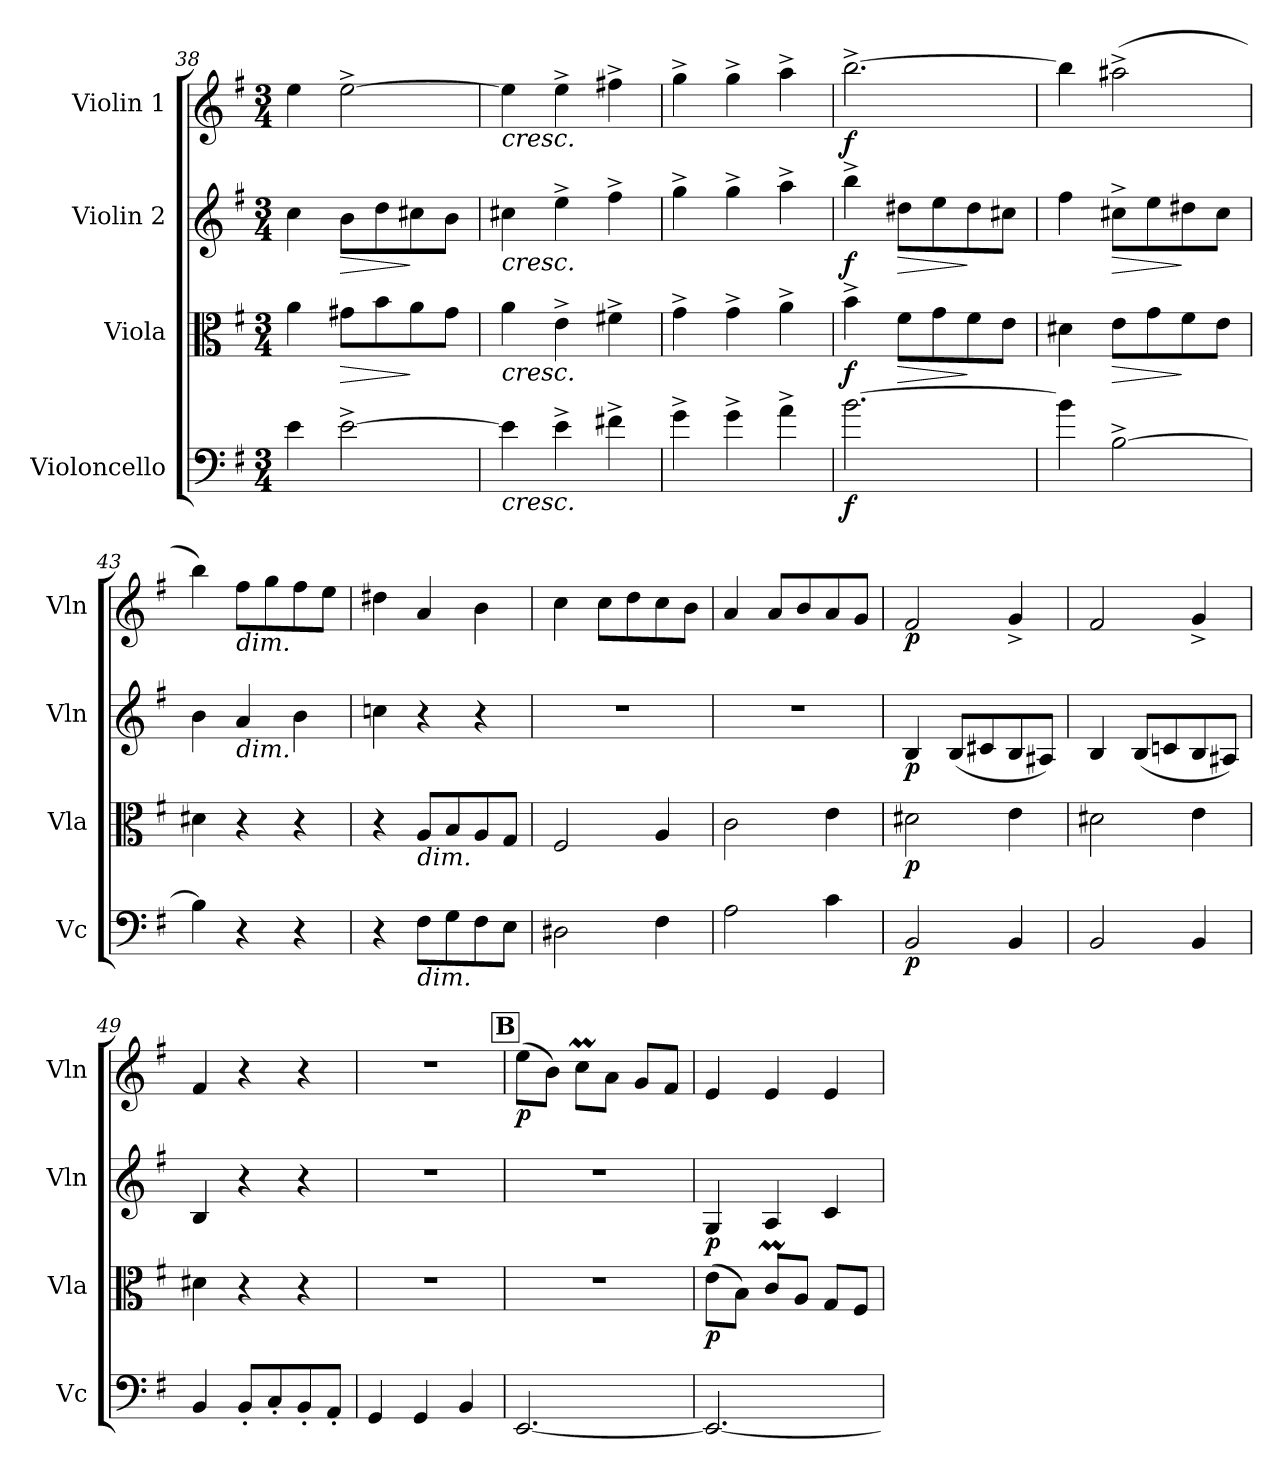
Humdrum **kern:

**kern	**dynam	**kern	**dynam	**kern	**dynam	**kern	**dynam
*part4	*part4	*part3	*part3	*part2	*part2	*part1	*part1
*staff4	*staff4	*staff3	*staff3	*staff2	*staff2	*staff1	*staff1
*I"Violoncello	*	*I"Viola	*	*I"Violin 2	*	*I"Violin 1	*
*I'Vc	*	*I'Vla	*	*I'Vln	*	*I'Vln	*
*clefF4	*	*clefC3	*	*clefG2	*	*clefG2	*
*k[f#]	*	*k[f#]	*	*k[f#]	*	*k[f#]	*
*M3/4	*	*M3/4	*	*M3/4	*	*M3/4	*
=38	=38	=38	=38	=38	=38	=38	=38
4e\	.	4a\	.	4cc\	.	4ee\	.
!	!	!	!LO:HP:b	!	!LO:HP:b	!	!
[2e^\	.	8g#X\L	>	8b\L	>	[2ee^\	.
.	.	8b\	.	8dd\	.	.	.
.	.	8a\	]	8cc#X\	]	.	.
.	.	8g#\J	.	8b\J	.	.	.
=39	=39	=39	=39	=39	=39	=39	=39
!	!	!	!	!	!	!LO:TX:b:i:t=cresc.	!
!	!	!	!	!LO:TX:b:i:t=cresc.	!	!	!
!	!	!LO:TX:b:i:t=cresc.	!	!	!	!	!
!LO:TX:b:i:t=cresc.	!	!	!	!	!	!	!
4e\]	.	4a\	.	4cc#X\	.	4ee\]	.
4e^\	.	4e^\	.	4ee^\	.	4ee^\	.
4f#X^\	.	4f#X^\	.	4ff#^\	.	4ff#X^\	.
=40	=40	=40	=40	=40	=40	=40	=40
4g^\	.	4g^\	.	4gg^\	.	4gg^\	.
4g^\	.	4g^\	.	4gg^\	.	4gg^\	.
4a^\	.	4a^\	.	4aa^\	.	4aa^\	.
=41	=41	=41	=41	=41	=41	=41	=41
!	!LO:DY:b	!	!LO:DY:b	!	!LO:DY:b	!	!LO:DY:b
[2.b\	f	4b^\	f	4bb^\	f	[2.bb^\	f
!	!	!	!LO:HP:b	!	!LO:HP:b	!	!
.	.	8f#\L	>	8dd#X\L	>	.	.
.	.	8g\	.	8ee\	.	.	.
.	.	8f#\	]	8dd#\	]	.	.
.	.	8e\J	.	8cc#X\J	.	.	.
!!LO:LB:g=z
=42	=42	=42	=42	=42	=42	=42	=42
4b\]	.	4d#X\	.	4ff#\	.	4bb\]	.
!	!	!	!LO:HP:b	!	!LO:HP:b	!	!
[2B^\	.	8e\L	>	8cc#X^\L	>	(2aa#X^\	.
.	.	8g\	.	8ee\	.	.	.
.	.	8f#\	]	8dd#X\	]	.	.
.	.	8e\J	.	8cc#\J	.	.	.
=43	=43	=43	=43	=43	=43	=43	=43
4B\]	.	4d#X\	.	4b\	.	4bb\)	.
!	!	!	!	!	!	!LO:TX:b:i:t=dim.	!
!	!	!	!	!LO:TX:b:i:t=dim.	!	!	!
4r	.	4r	.	4a/	.	8ff#\L	.
.	.	.	.	.	.	8gg\	.
4r	.	4r	.	4b\	.	8ff#\	.
.	.	.	.	.	.	8ee\J	.
=44	=44	=44	=44	=44	=44	=44	=44
4r	.	4r	.	4ccn\	.	4dd#X\	.
!	!	!LO:TX:b:i:t=dim.	!	!	!	!	!
!LO:TX:b:i:t=dim.	!	!	!	!	!	!	!
8F#\L	.	8A/L	.	4r	.	4a/	.
8G\	.	8B/	.	.	.	.	.
8F#\	.	8A/	.	4r	.	4b\	.
8E\J	.	8G/J	.	.	.	.	.
=45	=45	=45	=45	=45	=45	=45	=45
2D#X\	.	2F#/	.	2.r	.	4cc\	.
.	.	.	.	.	.	8cc\L	.
.	.	.	.	.	.	8dd\	.
4F#\	.	4A/	.	.	.	8cc\	.
.	.	.	.	.	.	8b\J	.
=46	=46	=46	=46	=46	=46	=46	=46
2A\	.	2c\	.	2.r	.	4a/	.
.	.	.	.	.	.	8a/L	.
.	.	.	.	.	.	8b/	.
4c\	.	4e\	.	.	.	8a/	.
.	.	.	.	.	.	8g/J	.
=47	=47	=47	=47	=47	=47	=47	=47
!	!LO:DY:b	!	!LO:DY:b	!	!LO:DY:b	!	!LO:DY:b
2BB/	p	2d#X\	p	4B/	p	2f#/	p
.	.	.	.	(8B/L	.	.	.
.	.	.	.	8c#X/	.	.	.
4BB/	.	4e\	.	8B/	.	4g^/	.
.	.	.	.	8A#X/J)	.	.	.
!!LO:LB:g=z
=48	=48	=48	=48	=48	=48	=48	=48
2BB/	.	2d#X\	.	4B/	.	2f#/	.
.	.	.	.	(8B/L	.	.	.
.	.	.	.	8cn/	.	.	.
4BB/	.	4e\	.	8B/	.	4g^/	.
.	.	.	.	8A#X/J)	.	.	.
=49	=49	=49	=49	=49	=49	=49	=49
4BB/	.	4d#X\	.	4B/	.	4f#/	.
8BB'/L	.	4r	.	4r	.	4r	.
8C'/	.	.	.	.	.	.	.
8BB'/	.	4r	.	4r	.	4r	.
8AA'/J	.	.	.	.	.	.	.
=50	=50	=50	=50	=50	=50	=50	=50
4GG/	.	2.r	.	2.r	.	2.r	.
4GG/	.	.	.	.	.	.	.
4BB/	.	.	.	.	.	.	.
!!LO:REH:place=s1:a:B:cj:fs=14:t=B
=51	=51	=51	=51	=51	=51	=51	=51
!	!	!	!	!	!	!	!LO:DY:b
[2.EE/	.	2.r	.	2.r	.	(8ee\L	p
.	.	.	.	.	.	8b\J)	.
.	.	.	.	.	.	8ccM\L	.
.	.	.	.	.	.	8a\J	.
.	.	.	.	.	.	8g/L	.
.	.	.	.	.	.	8f#/J	.
=52	=52	=52	=52	=52	=52	=52	=52
!	!	!	!LO:DY:b	!	!LO:DY:b	!	!
2.EE/_	.	(8e\L	p	4G/	p	4e/	.
.	.	8B\J)	.	.	.	.	.
.	.	8cM/L	.	4A/	.	4e/	.
.	.	8A/J	.	.	.	.	.
.	.	8G/L	.	4c/	.	4e/	.
.	.	8F#/J	.	.	.	.	.
=	=	=	=	=	=	=	=
*-	*-	*-	*-	*-	*-	*-	*-
